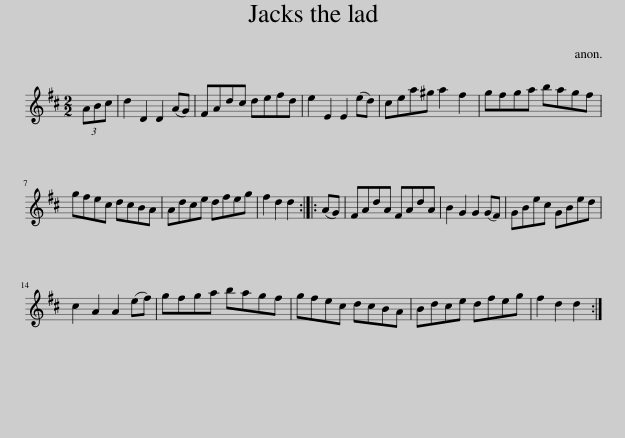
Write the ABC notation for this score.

X:1
L:1/8
M:2/2
I:linebreak $
K:D
V:1 treble
V:1
 (3ABc | d2 D2 D2 (AG) | FAdc defd | e2 E2 E2 (ed) | cea^g a2 f2 | %5
 gfga bagf |$ gfec dcBA | Adce dfeg | f2 d2 d2 :: (AG) | %10
 FAdA FAdA | B2 G2 G2 (GF) | GBec GBed |$ c2 A2 A2 (ef) | gfga bagf | %15
 gfec dcBA | Bdce dfeg | f2 d2 d2 :| %18
